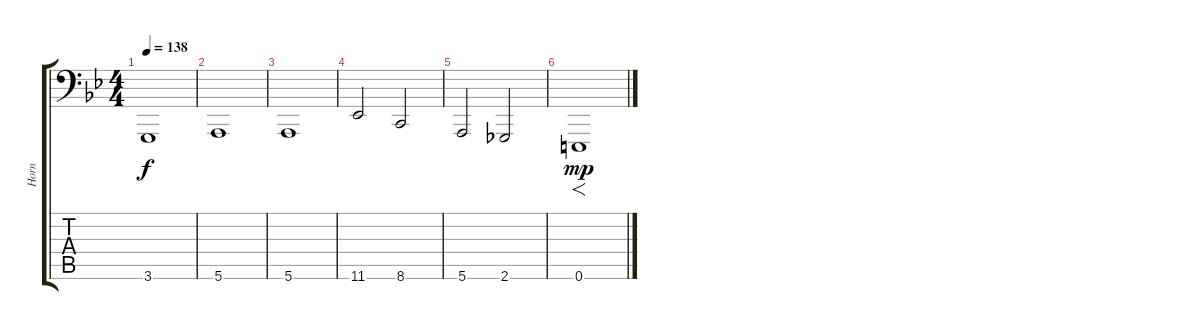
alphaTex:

\track ("Horn" "Horn") {instrument frenchhorn}
\staff {score tabs}
\tuning (E3 B2 G2 D2 A1 E1) {hide}
\ts (4 4)
\tempo 138
\clef f4
\ks gminor
3.6.1{dy f} |
5.6.1 |
5.6.1 |
11.6.2 8.6.2 |
5.6.2 2.6.2 |
0.6.1{f dy mp}
